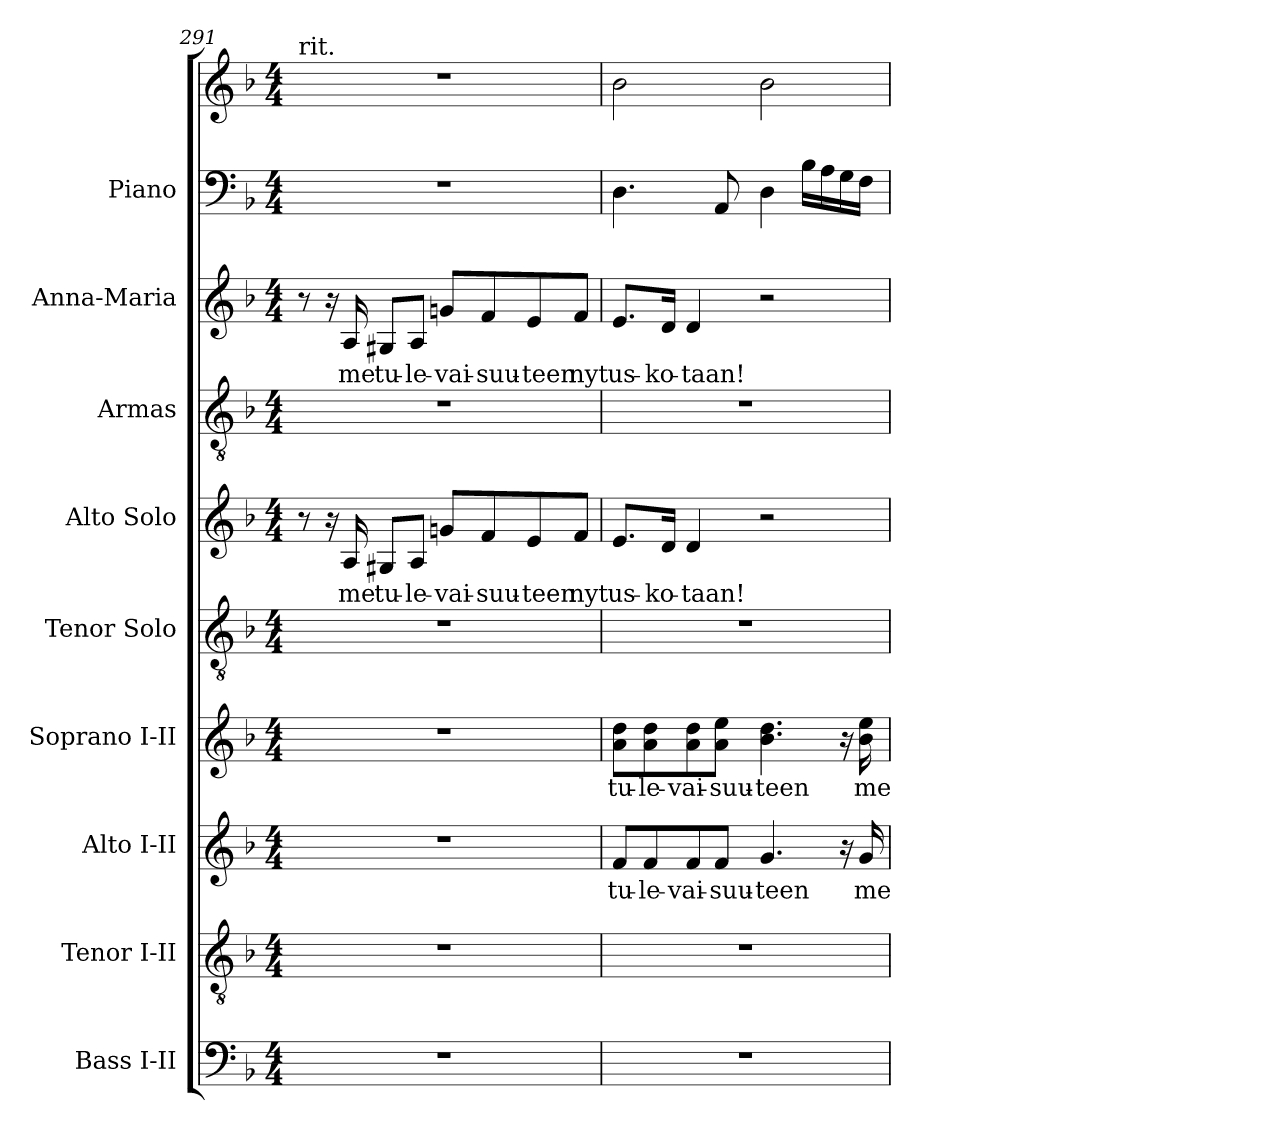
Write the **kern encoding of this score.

**kern	**kern	**kern	**text	**kern	**text	**kern	**kern	**text	**kern	**kern	**text	**kern	**kern
*part9	*part8	*part7	*part7	*part6	*part6	*part5	*part4	*part4	*part3	*part2	*part2	*part1	*part1
*staff10	*staff9	*staff8	*staff8	*staff7	*staff7	*staff6	*staff5	*staff5	*staff4	*staff3	*staff3	*staff2	*staff1
*I"Bass I-II	*I"Tenor I-II	*I"Alto I-II	*	*I"Soprano I-II	*	*I"Tenor Solo	*I"Alto Solo	*	*I"Armas	*I"Anna-Maria	*	*I"Piano	*
*I'B.	*I'T.	*I'A.	*	*I'S.	*	*I'T. Solo	*I'A. Solo	*	*I'Armas	*I'A-M	*	*I'Pno.	*
*clefF4	*clefGv2	*clefG2	*	*clefG2	*	*clefGv2	*clefG2	*	*clefGv2	*clefG2	*	*clefF4	*clefG2
*	*ITrd7c12	*	*	*	*	*ITrd7c12	*	*	*ITrd7c12	*	*	*	*
*k[b-]	*k[b-]	*k[b-]	*	*k[b-]	*	*k[b-]	*k[b-]	*	*k[b-]	*k[b-]	*	*k[b-]	*k[b-]
*F:	*F:	*F:	*	*F:	*	*F:	*F:	*	*F:	*F:	*	*F:	*F:
*M4/4	*M4/4	*M4/4	*	*M4/4	*	*M4/4	*M4/4	*	*M4/4	*M4/4	*	*M4/4	*M4/4
=291	=291	=291	=291	=291	=291	=291	=291	=291	=291	=291	=291	=291	=291
!	!	!	!	!	!	!	!	!	!	!	!	!	!LO:TX:t=rit.
1r	1r	1r	.	1r	.	1r	8r	.	1r	8r	.	1r	1r
.	.	.	.	.	.	.	16r	.	.	16r	.	.	.
!	!	!	!	!	!	!	!	!LO:LY:b:color=#000000	!	!	!	!	!
!	!	!	!	!	!	!	!	!	!	!	!LO:LY:b:color=#000000	!	!
.	.	.	.	.	.	.	16Ai/	me	.	16Ai/	me	.	.
!	!	!	!	!	!	!	!	!LO:LY:b:color=#000000	!	!	!	!	!
!	!	!	!	!	!	!	!	!	!	!	!LO:LY:b:color=#000000	!	!
.	.	.	.	.	.	.	8G#Xi/L	tu-	.	8G#Xi/L	tu-	.	.
!	!	!	!	!	!	!	!	!LO:LY:b:color=#000000	!	!	!	!	!
!	!	!	!	!	!	!	!	!	!	!	!LO:LY:b:color=#000000	!	!
.	.	.	.	.	.	.	8Ai/J	-le-	.	8Ai/J	-le-	.	.
!	!	!	!	!	!	!	!	!LO:LY:b:color=#000000	!	!	!	!	!
!	!	!	!	!	!	!	!	!	!	!	!LO:LY:b:color=#000000	!	!
.	.	.	.	.	.	.	8gni/L	-vai-	.	8gni/L	-vai-	.	.
!	!	!	!	!	!	!	!	!LO:LY:b:color=#000000	!	!	!	!	!
!	!	!	!	!	!	!	!	!	!	!	!LO:LY:b:color=#000000	!	!
.	.	.	.	.	.	.	8fi/	-suu-	.	8fi/	-suu-	.	.
!	!	!	!	!	!	!	!	!LO:LY:b:color=#000000	!	!	!	!	!
!	!	!	!	!	!	!	!	!	!	!	!LO:LY:b:color=#000000	!	!
.	.	.	.	.	.	.	8ei/	-teen	.	8ei/	-teen	.	.
!	!	!	!	!	!	!	!	!LO:LY:b:color=#000000	!	!	!	!	!
!	!	!	!	!	!	!	!	!	!	!	!LO:LY:b:color=#000000	!	!
.	.	.	.	.	.	.	8fi/J	nyt	.	8fi/J	nyt	.	.
=292	=292	=292	=292	=292	=292	=292	=292	=292	=292	=292	=292	=292	=292
!	!	!	!LO:LY:b:color=#000000	!	!	!	!	!	!	!	!	!	!
!	!	!	!	!	!LO:LY:b:color=#000000	!	!	!	!	!	!	!	!
!	!	!	!	!	!	!	!	!LO:LY:b:color=#000000	!	!	!	!	!
*	*	*	*	*	*	*	*	*	*	*	*	*	*MM82
!	!	!	!	!	!	!	!	!	!	!	!LO:LY:b:color=#000000	!	!
1r	1r	8fi/L	tu-	8ai\ 8ddiL	tu-	1r	8.ei/L	us-	1r	8.ei/L	us-	4.Di\	2b-i\
!	!	!	!LO:LY:b:color=#000000	!	!	!	!	!	!	!	!	!	!
!	!	!	!	!	!LO:LY:b:color=#000000	!	!	!	!	!	!	!	!
.	.	8fi/	-le-	8ai\ 8ddi	-le-	.	.	.	.	.	.	.	.
!	!	!	!	!	!	!	!	!LO:LY:b:color=#000000	!	!	!	!	!
!	!	!	!	!	!	!	!	!	!	!	!LO:LY:b:color=#000000	!	!
.	.	.	.	.	.	.	16di/Jk	-ko-	.	16di/Jk	-ko-	.	.
!	!	!	!LO:LY:b:color=#000000	!	!	!	!	!	!	!	!	!	!
!	!	!	!	!	!LO:LY:b:color=#000000	!	!	!	!	!	!	!	!
!	!	!	!	!	!	!	!	!LO:LY:b:color=#000000	!	!	!	!	!
!	!	!	!	!	!	!	!	!	!	!	!LO:LY:b:color=#000000	!	!
.	.	8fi/	-vai-	8ai\ 8ddi	-vai-	.	4di/	-taan!	.	4di/	-taan!	.	.
!	!	!	!LO:LY:b:color=#000000	!	!	!	!	!	!	!	!	!	!
!	!	!	!	!	!LO:LY:b:color=#000000	!	!	!	!	!	!	!	!
.	.	8fi/J	-suu-	8ai\ 8eeiJ	-suu-	.	.	.	.	.	.	8AAi/	.
!	!	!	!LO:LY:b:color=#000000	!	!	!	!	!	!	!	!	!	!
!	!	!	!	!	!LO:LY:b:color=#000000	!	!	!	!	!	!	!	!
.	.	4.gi/	-teen	4.b-i\ 4.ddi	-teen	.	2r	.	.	2r	.	4Di\	2b-i\
.	.	.	.	.	.	.	.	.	.	.	.	16B-i\LL	.
.	.	.	.	.	.	.	.	.	.	.	.	16Ai\	.
.	.	16r	.	16r	.	.	.	.	.	.	.	16Gi\	.
!	!	!	!LO:LY:b:color=#000000	!	!	!	!	!	!	!	!	!	!
!	!	!	!	!	!LO:LY:b:color=#000000	!	!	!	!	!	!	!	!
.	.	16gi/	me	16b-i\ 16eei	me	.	.	.	.	.	.	16Fi\JJ	.
=	=	=	=	=	=	=	=	=	=	=	=	=	=
*-	*-	*-	*-	*-	*-	*-	*-	*-	*-	*-	*-	*-	*-
